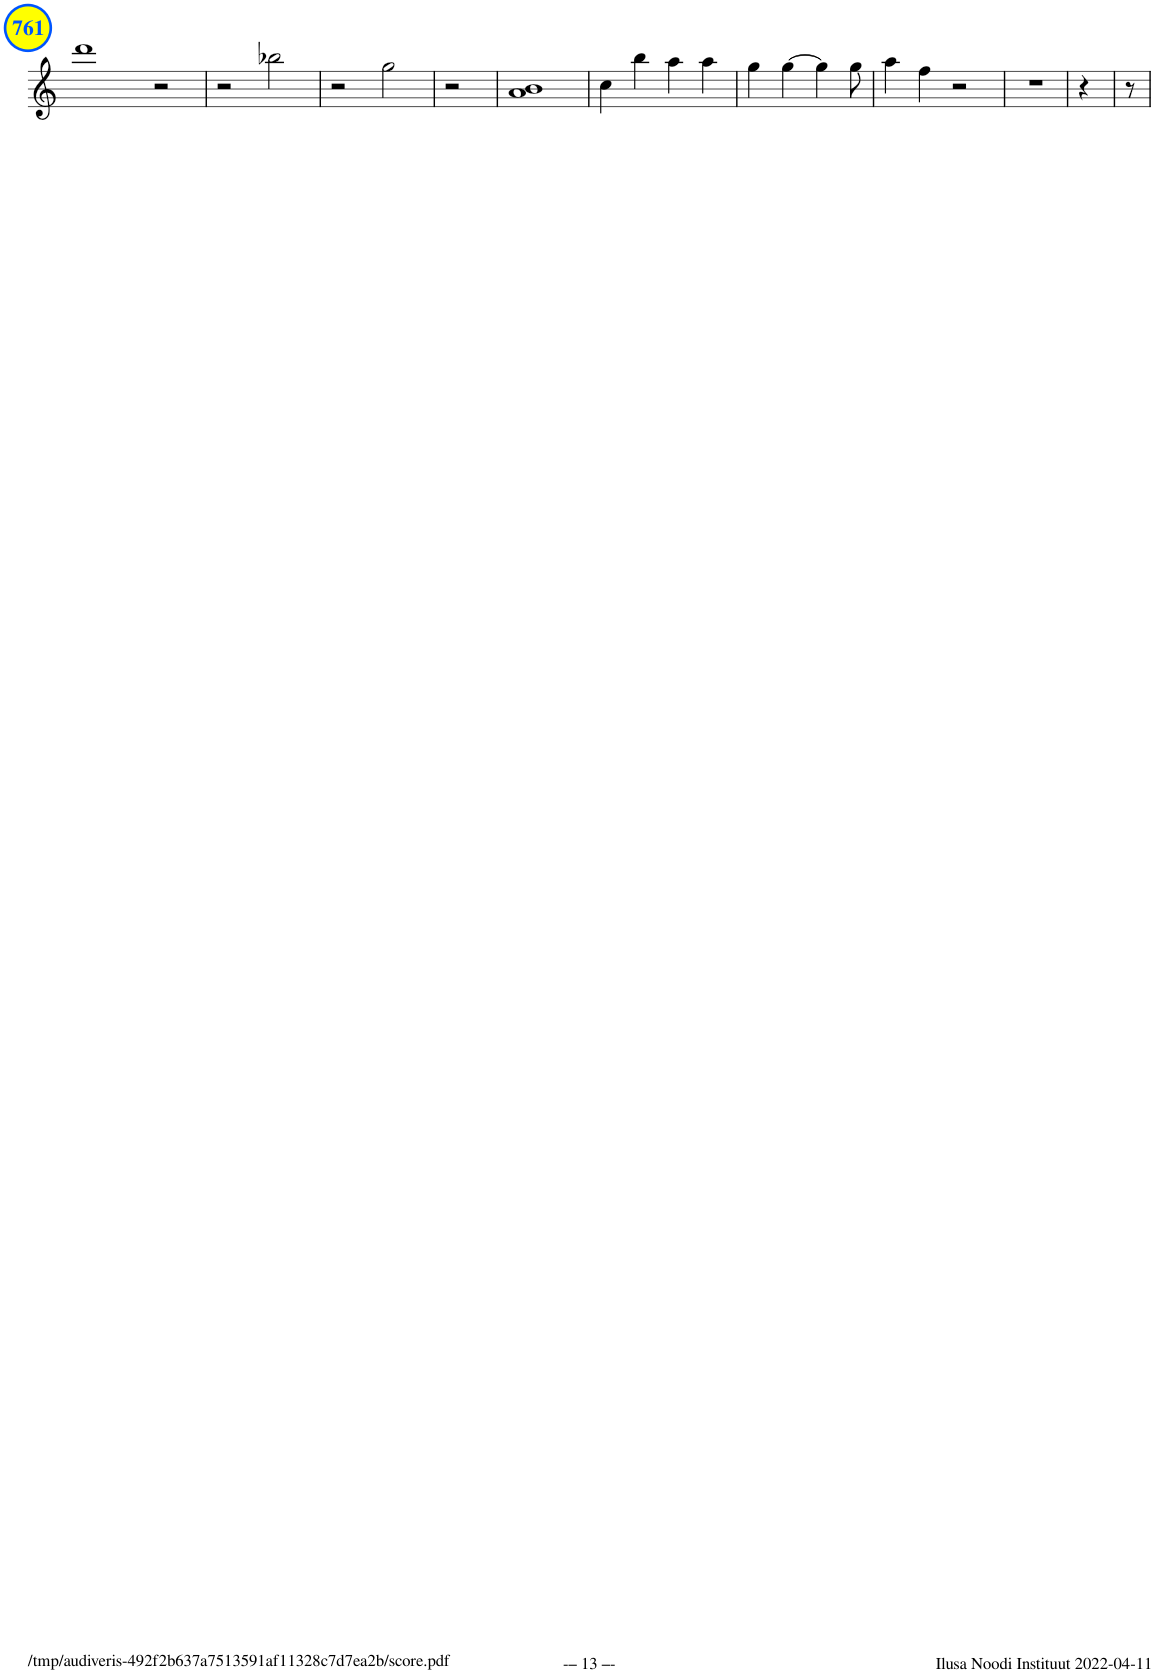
**kern
*part1
*staff1
*I"Voice
!!LO:PB:g=z
*clefG2
*k[]
*M2/4
=761
[2ddd
2ryy
2r
=762
2r
2ddd]
2bb-X\
=763
2r
2gg\
=764
2r
=765
[2a [2b
=766
4cc\
2a] 2b]
4bb\
4aa\
4aa\
=767
4gg\
[>4gg\
4gg\]
8gg\
=768
4aa\
4ff\
2r
=769
2r
=770
4r
=771
8r
=
*-
